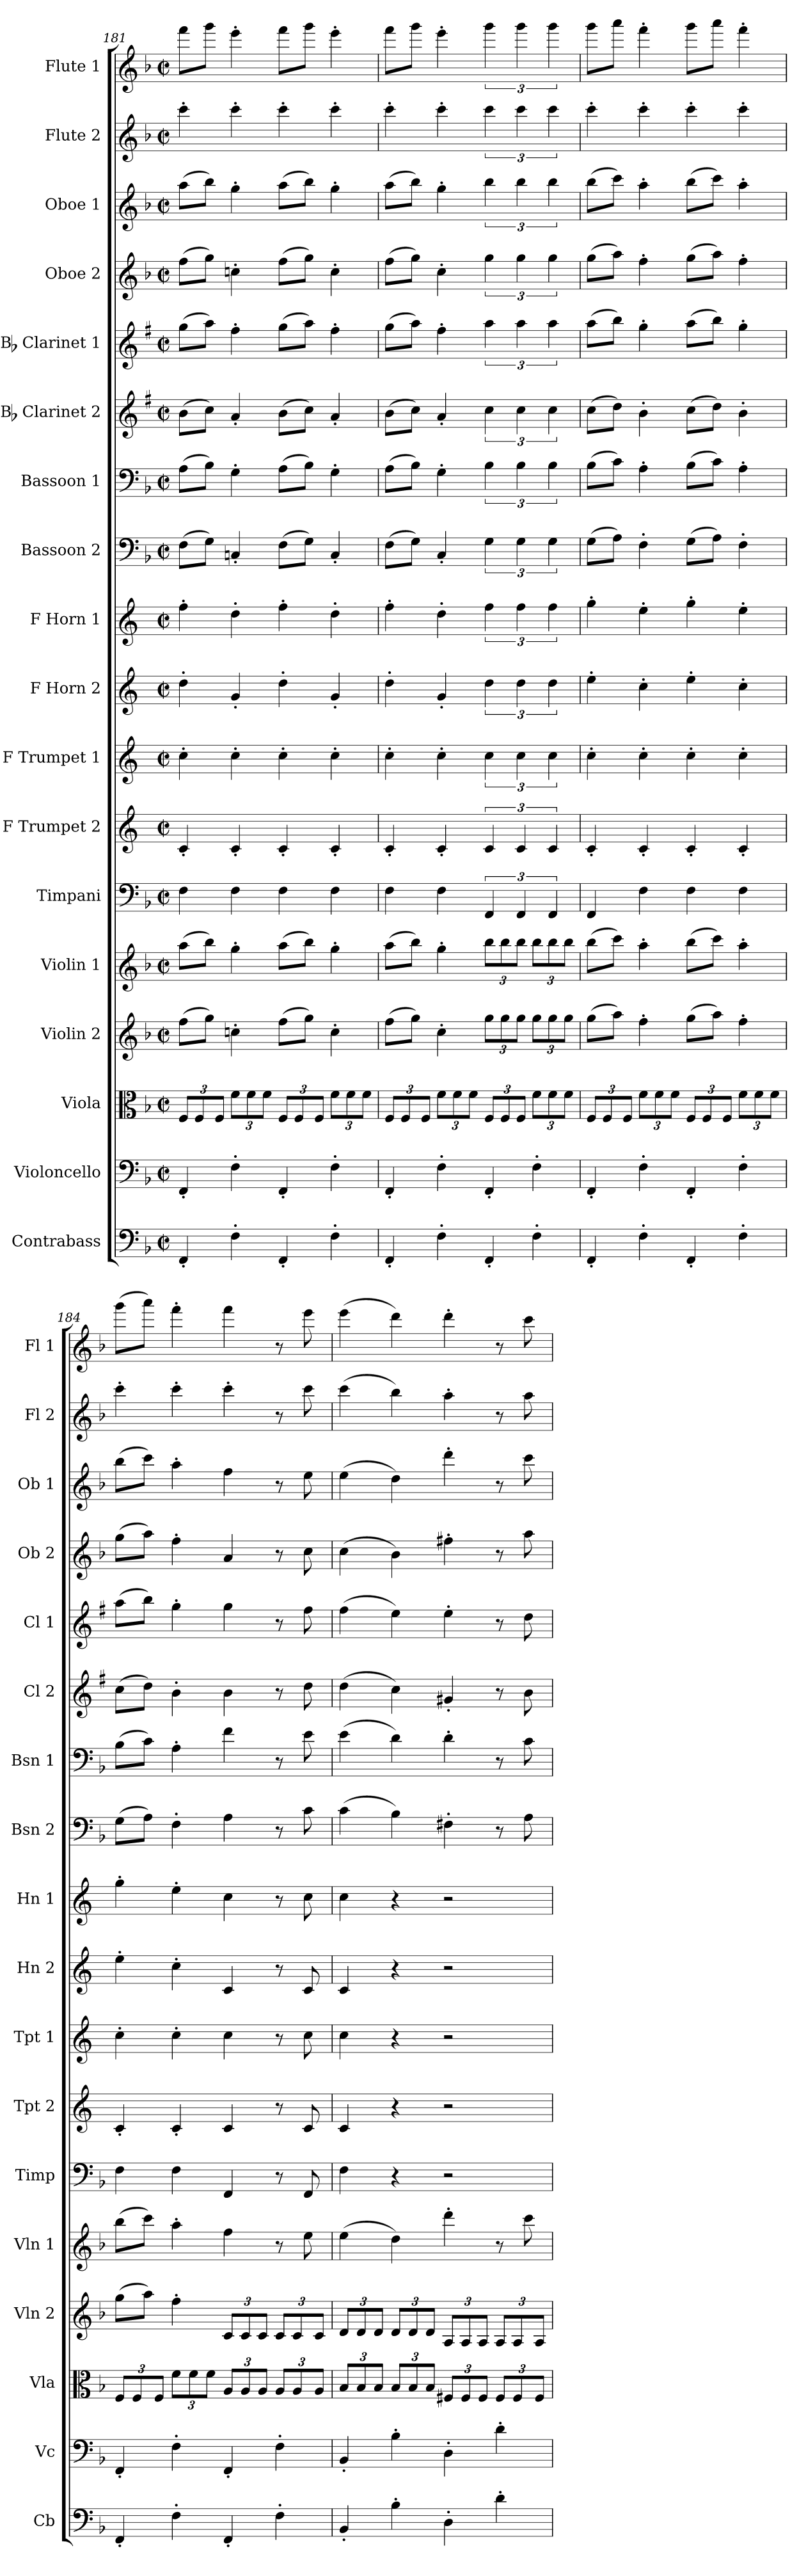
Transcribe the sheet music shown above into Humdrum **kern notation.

**kern	**kern	**kern	**kern	**kern	**kern	**kern	**kern	**kern	**kern	**kern	**kern	**kern	**kern	**kern	**kern	**kern	**kern
*part18	*part17	*part16	*part15	*part14	*part13	*part12	*part11	*part10	*part9	*part8	*part7	*part6	*part5	*part4	*part3	*part2	*part1
*staff18	*staff17	*staff16	*staff15	*staff14	*staff13	*staff12	*staff11	*staff10	*staff9	*staff8	*staff7	*staff6	*staff5	*staff4	*staff3	*staff2	*staff1
*I"Contrabass	*I"Violoncello	*I"Viola	*I"Violin 2	*I"Violin 1	*I"Timpani	*I"F Trumpet 2	*I"F Trumpet 1	*I"F Horn 2	*I"F Horn 1	*I"Bassoon 2	*I"Bassoon 1	*I"Bb Clarinet 2	*I"Bb Clarinet 1	*I"Oboe 2	*I"Oboe 1	*I"Flute 2	*I"Flute 1
*I'Cb	*I'Vc	*I'Vla	*I'Vln 2	*I'Vln 1	*I'Timp	*I'Tpt 2	*I'Tpt 1	*I'Hn 2	*I'Hn 1	*I'Bsn 2	*I'Bsn 1	*I'Cl 2	*I'Cl 1	*I'Ob 2	*I'Ob 1	*I'Fl 2	*I'Fl 1
*clefF4	*clefF4	*clefC3	*clefG2	*clefG2	*clefF4	*clefG2	*clefG2	*clefG2	*clefG2	*clefF4	*clefF4	*clefG2	*clefG2	*clefG2	*clefG2	*clefG2	*clefG2
*ITrd7c12	*	*	*	*	*	*ITrd-3c-5	*ITrd-3c-5	*ITrd4c7	*ITrd4c7	*	*	*ITrd1c2	*ITrd1c2	*	*	*	*
*k[b-]	*k[b-]	*k[b-]	*k[b-]	*k[b-]	*k[b-]	*k[b-]	*k[b-]	*k[b-]	*k[b-]	*k[b-]	*k[b-]	*k[b-]	*k[b-]	*k[b-]	*k[b-]	*k[b-]	*k[b-]
*M2/2	*M2/2	*M2/2	*M2/2	*M2/2	*M2/2	*M2/2	*M2/2	*M2/2	*M2/2	*M2/2	*M2/2	*M2/2	*M2/2	*M2/2	*M2/2	*M2/2	*M2/2
*met(c|)	*met(c|)	*met(c|)	*met(c|)	*met(c|)	*met(c|)	*met(c|)	*met(c|)	*met(c|)	*met(c|)	*met(c|)	*met(c|)	*met(c|)	*met(c|)	*met(c|)	*met(c|)	*met(c|)	*met(c|)
*	*	*Xbrackettup	*	*	*	*	*	*	*	*	*	*	*	*	*	*	*
=181	=181	=181	=181	=181	=181	=181	=181	=181	=181	=181	=181	=181	=181	=181	=181	=181	=181
4FFF'/	4FF'/	12F/L	(8ff\L	(8aa\L	4F\	4f'/	4ff'\	4g'\	4b-'\	(8F\L	(8A\L	(8a\L	(8ff\L	(8ff\L	(8aa\L	4ccc'\	8fff\L
.	.	12F/	.	.	.	.	.	.	.	.	.	.	.	.	.	.	.
.	.	.	8gg\J)	8bb-\J)	.	.	.	.	.	8G\J)	8B-\J)	8b-\J)	8gg\J)	8gg\J)	8bb-\J)	.	8ggg\J
.	.	12F/J	.	.	.	.	.	.	.	.	.	.	.	.	.	.	.
4FF'\	4F'\	12f\L	4ccn'\	4gg'\	4F\	4f'/	4ff'\	4c'/	4g'\	4Cn'/	4G'\	4g'/	4ee'\	4ccn'\	4gg'\	4ccc'\	4eee'\
.	.	12f\	.	.	.	.	.	.	.	.	.	.	.	.	.	.	.
.	.	12f\J	.	.	.	.	.	.	.	.	.	.	.	.	.	.	.
4FFF'/	4FF'/	12F/L	(8ff\L	(8aa\L	4F\	4f'/	4ff'\	4g'\	4b-'\	(8F\L	(8A\L	(8a\L	(8ff\L	(8ff\L	(8aa\L	4ccc'\	8fff\L
.	.	12F/	.	.	.	.	.	.	.	.	.	.	.	.	.	.	.
.	.	.	8gg\J)	8bb-\J)	.	.	.	.	.	8G\J)	8B-\J)	8b-\J)	8gg\J)	8gg\J)	8bb-\J)	.	8ggg\J
.	.	12F/J	.	.	.	.	.	.	.	.	.	.	.	.	.	.	.
4FF'\	4F'\	12f\L	4cc'\	4gg'\	4F\	4f'/	4ff'\	4c'/	4g'\	4C'/	4G'\	4g'/	4ee'\	4cc'\	4gg'\	4ccc'\	4eee'\
.	.	12f\	.	.	.	.	.	.	.	.	.	.	.	.	.	.	.
.	.	12f\J	.	.	.	.	.	.	.	.	.	.	.	.	.	.	.
=182	=182	=182	=182	=182	=182	=182	=182	=182	=182	=182	=182	=182	=182	=182	=182	=182	=182
4FFF'/	4FF'/	12F/L	(8ff\L	(8aa\L	4F\	4f'/	4ff'\	4g'\	4b-'\	(8F\L	(8A\L	(8a\L	(8ff\L	(8ff\L	(8aa\L	4ccc'\	8fff\L
.	.	12F/	.	.	.	.	.	.	.	.	.	.	.	.	.	.	.
.	.	.	8gg\J)	8bb-\J)	.	.	.	.	.	8G\J)	8B-\J)	8b-\J)	8gg\J)	8gg\J)	8bb-\J)	.	8ggg\J
.	.	12F/J	.	.	.	.	.	.	.	.	.	.	.	.	.	.	.
4FF'\	4F'\	12f\L	4cc'\	4gg'\	4F\	4f'/	4ff'\	4c'/	4g'\	4C'/	4G'\	4g'/	4ee'\	4cc'\	4gg'\	4ccc'\	4eee'\
.	.	12f\	.	.	.	.	.	.	.	.	.	.	.	.	.	.	.
.	.	12f\J	.	.	.	.	.	.	.	.	.	.	.	.	.	.	.
*	*	*	*Xbrackettup	*Xbrackettup	*	*	*	*	*	*	*	*	*	*	*	*	*
4FFF'/	4FF'/	12F/L	12gg\L	12bb-\L	6FF/	6f/	6ff\	6g\	6b-\	6G\	6B-\	6b-\	6gg\	6gg\	6bb-\	6ccc\	6ggg\
.	.	12F/	12gg\	12bb-\	.	.	.	.	.	.	.	.	.	.	.	.	.
.	.	12F/J	12gg\J	12bb-\J	6FF/	6f/	6ff\	6g\	6b-\	6G\	6B-\	6b-\	6gg\	6gg\	6bb-\	6ccc\	6ggg\
4FF'\	4F'\	12f\L	12gg\L	12bb-\L	.	.	.	.	.	.	.	.	.	.	.	.	.
.	.	12f\	12gg\	12bb-\	6FF/	6f/	6ff\	6g\	6b-\	6G\	6B-\	6b-\	6gg\	6gg\	6bb-\	6ccc\	6ggg\
.	.	12f\J	12gg\J	12bb-\J	.	.	.	.	.	.	.	.	.	.	.	.	.
=183	=183	=183	=183	=183	=183	=183	=183	=183	=183	=183	=183	=183	=183	=183	=183	=183	=183
4FFF'/	4FF'/	12F/L	(8gg\L	(8bb-\L	4FF/	4f'/	4ff'\	4a'\	4cc'\	(8G\L	(8B-\L	(8b-\L	(8gg\L	(8gg\L	(8bb-\L	4ccc'\	8ggg\L
.	.	12F/	.	.	.	.	.	.	.	.	.	.	.	.	.	.	.
.	.	.	8aa\J)	8ccc\J)	.	.	.	.	.	8A\J)	8c\J)	8cc\J)	8aa\J)	8aa\J)	8ccc\J)	.	8aaa\J
.	.	12F/J	.	.	.	.	.	.	.	.	.	.	.	.	.	.	.
4FF'\	4F'\	12f\L	4ff'\	4aa'\	4F\	4f'/	4ff'\	4f'\	4a'\	4F'\	4A'\	4a'\	4ff'\	4ff'\	4aa'\	4ccc'\	4fff'\
.	.	12f\	.	.	.	.	.	.	.	.	.	.	.	.	.	.	.
.	.	12f\J	.	.	.	.	.	.	.	.	.	.	.	.	.	.	.
4FFF'/	4FF'/	12F/L	(8gg\L	(8bb-\L	4F\	4f'/	4ff'\	4a'\	4cc'\	(8G\L	(8B-\L	(8b-\L	(8gg\L	(8gg\L	(8bb-\L	4ccc'\	8ggg\L
.	.	12F/	.	.	.	.	.	.	.	.	.	.	.	.	.	.	.
.	.	.	8aa\J)	8ccc\J)	.	.	.	.	.	8A\J)	8c\J)	8cc\J)	8aa\J)	8aa\J)	8ccc\J)	.	8aaa\J
.	.	12F/J	.	.	.	.	.	.	.	.	.	.	.	.	.	.	.
4FF'\	4F'\	12f\L	4ff'\	4aa'\	4F\	4f'/	4ff'\	4f'\	4a'\	4F'\	4A'\	4a'\	4ff'\	4ff'\	4aa'\	4ccc'\	4fff'\
.	.	12f\	.	.	.	.	.	.	.	.	.	.	.	.	.	.	.
.	.	12f\J	.	.	.	.	.	.	.	.	.	.	.	.	.	.	.
!!LO:PB:g=z
=184	=184	=184	=184	=184	=184	=184	=184	=184	=184	=184	=184	=184	=184	=184	=184	=184	=184
4FFF'/	4FF'/	12F/L	(8gg\L	(8bb-\L	4F\	4f'/	4ff'\	4a'\	4cc'\	(8G\L	(8B-\L	(8b-\L	(8gg\L	(8gg\L	(8bb-\L	4ccc'\	(8ggg\L
.	.	12F/	.	.	.	.	.	.	.	.	.	.	.	.	.	.	.
.	.	.	8aa\J)	8ccc\J)	.	.	.	.	.	8A\J)	8c\J)	8cc\J)	8aa\J)	8aa\J)	8ccc\J)	.	8aaa\J)
.	.	12F/J	.	.	.	.	.	.	.	.	.	.	.	.	.	.	.
4FF'\	4F'\	12f\L	4ff'\	4aa'\	4F\	4f'/	4ff'\	4f'\	4a'\	4F'\	4A'\	4a'\	4ff'\	4ff'\	4aa'\	4ccc'\	4fff'\
.	.	12f\	.	.	.	.	.	.	.	.	.	.	.	.	.	.	.
.	.	12f\J	.	.	.	.	.	.	.	.	.	.	.	.	.	.	.
4FFF'/	4FF'/	12A/L	12c/L	4ff\	4FF/	4f/	4ff\	4F/	4f\	4A\	4f\	4a\	4ff\	4a/	4ff\	4ccc'\	4fff\
.	.	12A/	12c/	.	.	.	.	.	.	.	.	.	.	.	.	.	.
.	.	12A/J	12c/J	.	.	.	.	.	.	.	.	.	.	.	.	.	.
4FF'\	4F'\	12A/L	12c/L	8r	8r	8r	8r	8r	8r	8r	8r	8r	8r	8r	8r	8r	8r
.	.	12A/	12c/	.	.	.	.	.	.	.	.	.	.	.	.	.	.
.	.	.	.	8ee\	8FF/	8f/	8ff\	8F/	8f\	8c\	8e\	8cc\	8ee\	8cc\	8ee\	8ccc\	8eee\
.	.	12A/J	12c/J	.	.	.	.	.	.	.	.	.	.	.	.	.	.
=185	=185	=185	=185	=185	=185	=185	=185	=185	=185	=185	=185	=185	=185	=185	=185	=185	=185
4BBB-'/	4BB-'/	12B-/L	12d/L	(4ee\	4F\	4f/	4ff\	4F/	4f\	(4c\	(4e\	(4cc\	(4ee\	(4cc\	(4ee\	(4ccc\	(4eee\
.	.	12B-/	12d/	.	.	.	.	.	.	.	.	.	.	.	.	.	.
.	.	12B-/J	12d/J	.	.	.	.	.	.	.	.	.	.	.	.	.	.
4BB-'\	4B-'\	12B-/L	12d/L	4dd\)	4r	4r	4r	4r	4r	4B-\)	4d\)	4b-\)	4dd\)	4b-\)	4dd\)	4bb-\)	4ddd\)
.	.	12B-/	12d/	.	.	.	.	.	.	.	.	.	.	.	.	.	.
.	.	12B-/J	12d/J	.	.	.	.	.	.	.	.	.	.	.	.	.	.
4DD'\	4D'\	12F#X/L	12A/L	4ddd'\	2r	2r	2r	2r	2r	4F#X'\	4d'\	4f#X'/	4dd'\	4ff#X'\	4ddd'\	4aa'\	4ddd'\
.	.	12F#/	12A/	.	.	.	.	.	.	.	.	.	.	.	.	.	.
.	.	12F#/J	12A/J	.	.	.	.	.	.	.	.	.	.	.	.	.	.
4D'\	4d'\	12F#/L	12A/L	8r	.	.	.	.	.	8r	8r	8r	8r	8r	8r	8r	8r
.	.	12F#/	12A/	.	.	.	.	.	.	.	.	.	.	.	.	.	.
.	.	.	.	8ccc\	.	.	.	.	.	8A\	8c\	8a\	8cc\	8aa\	8ccc\	8aa\	8ccc\
.	.	12F#/J	12A/J	.	.	.	.	.	.	.	.	.	.	.	.	.	.
=	=	=	=	=	=	=	=	=	=	=	=	=	=	=	=	=	=
*-	*-	*-	*-	*-	*-	*-	*-	*-	*-	*-	*-	*-	*-	*-	*-	*-	*-
